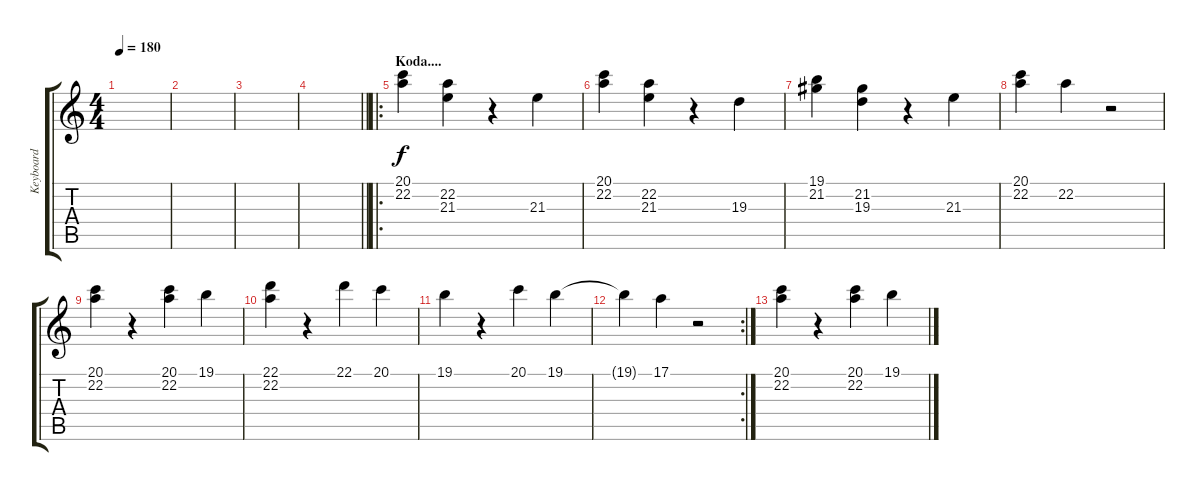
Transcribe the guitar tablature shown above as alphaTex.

\track ("Keyboard" "Keyboard") {instrument rockorgan}
\staff {score tabs}
\tuning (E4 B3 G3 D3 A2 E2) {hide}
\ts (4 4)
\tempo 180
\clef g2
\ks c
|
|
|
\barLineRight lightlight
|
\ro
\section ("" "Koda....")
(20.1 22.2).4 (22.2 21.3).4 r.4 21.3.4 |
(20.1 22.2).4 (22.2 21.3).4 r.4 19.3.4 |
(19.1 21.2).4 (21.2 19.3).4 r.4 21.3.4 |
(20.1 22.2).4 22.2.4 r.2 |
(20.1 22.2).4 r.4 (20.1 22.2).4 19.1.4 |
(22.1 22.2).4 r.4 22.1.4 20.1.4 |
19.1.4 r.4 20.1.4 19.1.4 |
\rc 2
19.1{t}.4 17.1.4 r.2 |
(20.1 22.2).4 r.4 (20.1 22.2).4 19.1.4
